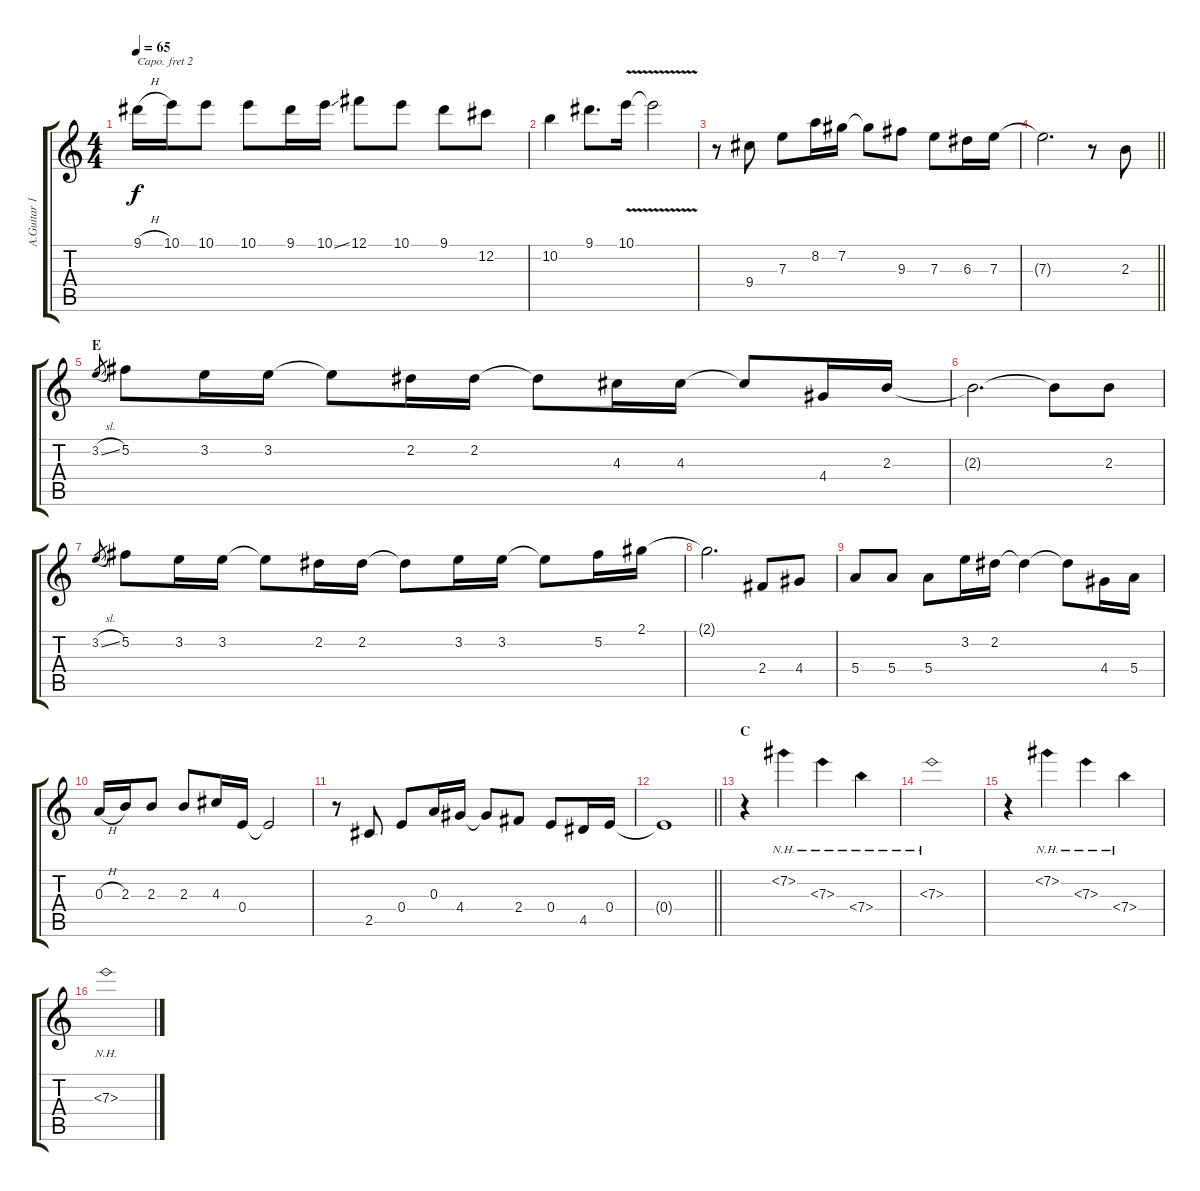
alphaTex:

\track ("A.Guitar 1" "A.Guitar 1") {instrument acousticguitarsteel}
\staff {score tabs}
\capo 2
\tuning (E4 B3 G3 D3 A2 E2) {hide}
\ts (4 4)
\tempo 65
\clef g2
\ks c
9.1{h}.16{dy f} 10.1.16 10.1.8 10.1.8 9.1.16 10.1{ss}.16 12.1.8 10.1.8 9.1.8 12.2.8 |
10.2.4 9.1.8{d} 10.1{v}.16 10.1{t}.2 |
r.8 9.4.8 7.3.8 8.2.16 7.2.16 7.2{t}.8 9.3.8 7.3.8 6.3.16 7.3.16 |
\barLineRight lightlight
7.3{t}.2{d} r.8 2.3.8 |
\section ("" "E")
3.2{sl}.8{gr} 5.2.8 3.2.16 3.2.16 3.2{t}.8 2.2.16 2.2.16 2.2{t}.8 4.3.16 4.3.16 4.3{t}.8 4.4.16 2.3.16 |
2.3{t}.2{d} 2.3{t}.8 2.3.8 |
3.2{sl}.8{gr} 5.2.8 3.2.16 3.2.16 3.2{t}.8 2.2.16 2.2.16 2.2{t}.8 3.2.16 3.2.16 3.2{t}.8 5.2.16 2.1.16 |
2.1{t}.2{d} 2.4.8 4.4.8 |
5.4.8 5.4.8 5.4.8 3.2.16 2.2.16 2.2{t}.4 2.2{t}.8 4.4.16 5.4.16 |
0.3{h}.16 2.3.16 2.3.8 2.3.8 4.3.16 0.4.16 0.4{t}.2 |
r.8 2.5.8 0.4.8 0.3.16 4.4.16 4.4{t}.8 2.4.8 0.4.8 4.5.16 0.4.16 |
\barLineRight lightlight
0.4{t}.1 |
\section ("" "C")
r.4{txt ""} 7.2{nh}.4 7.3{nh}.4 7.4{nh}.4 |
7.3{nh}.1 |
r.4 7.2{nh}.4 7.3{nh}.4 7.4{nh}.4 |
7.3{nh}.1{txt ""}
